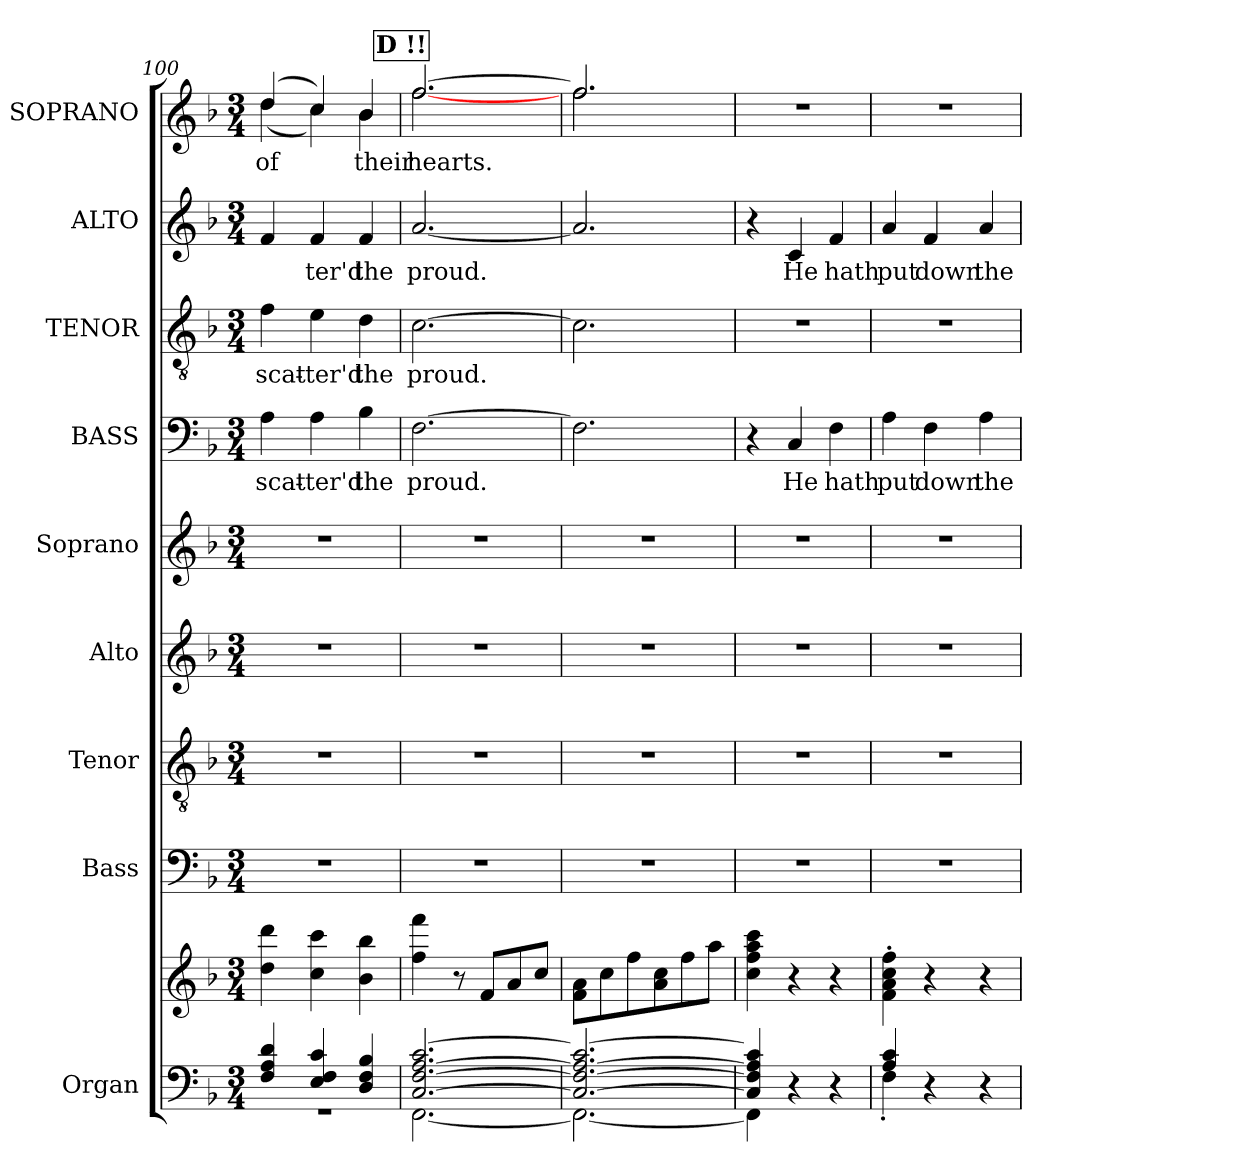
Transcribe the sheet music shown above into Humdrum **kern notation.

**kern	**kern	**kern	**kern	**kern	**kern	**kern	**text	**kern	**text	**kern	**text	**kern	**text
*part9	*part9	*part8	*part7	*part6	*part5	*part4	*part4	*part3	*part3	*part2	*part2	*part1	*part1
*staff10	*staff9	*staff8	*staff7	*staff6	*staff5	*staff4	*staff4	*staff3	*staff3	*staff2	*staff2	*staff1	*staff1
*I"Organ	*	*I"Bass	*I"Tenor	*I"Alto	*I"Soprano	*I"BASS	*	*I"TENOR	*	*I"ALTO	*	*I"SOPRANO	*
*I'Org.	*	*I'B.	*I'T.	*I'A.	*I'S.	*I'B.	*	*I'T.	*	*I'A.	*	*I'S.	*
*clefF4	*clefG2	*clefF4	*clefGv2	*clefG2	*clefG2	*clefF4	*	*clefGv2	*	*clefG2	*	*clefG2	*
*	*	*	*ITrd7c12	*	*	*	*	*ITrd7c12	*	*	*	*	*
*k[b-]	*k[b-]	*k[b-]	*k[b-]	*k[b-]	*k[b-]	*k[b-]	*	*k[b-]	*	*k[b-]	*	*k[b-]	*
*F:	*F:	*F:	*F:	*F:	*F:	*F:	*	*F:	*	*F:	*	*F:	*
*M3/4	*M3/4	*M3/4	*M3/4	*M3/4	*M3/4	*M3/4	*	*M3/4	*	*M3/4	*	*M3/4	*
=100	=100	=100	=100	=100	=100	=100	=100	=100	=100	=100	=100	=100	=100
*^	*	*	*	*	*	*	*	*	*	*	*	*	*
!	!LO:N:vis=1	!	!LO:N:vis=1	!LO:N:vis=1	!LO:N:vis=1	!LO:N:vis=1	!	!	!	!	!	!	!	!
!	!	!	!	!	!	!	!	!LO:LY:b:color=#000000	!	!	!	!	!	!
!	!	!	!	!	!	!	!	!	!	!LO:LY:b:color=#000000	!	!	!	!
!	!	!	!	!	!	!	!	!	!	!	!	!	!	!LO:LY:b:color=#000000
*	*	*	*	*	*	*	*	*	*	*	*	*	*^	*
4Fi/ 4Ai 4di	2.r	4ddi\ 4dddi	2.r	2.r	2.r	2.r	4Ai\	scat-	4Fi\	scat-	4fi/	.	(4ddi/	(4ddi\	of
!	!	!	!	!	!	!	!	!LO:LY:b:color=#000000	!	!	!	!	!	!	!
!	!	!	!	!	!	!	!	!	!	!LO:LY:b:color=#000000	!	!	!	!	!
!	!	!	!	!	!	!	!	!	!	!	!	!LO:LY:b:color=#000000	!	!	!
4Ei/ 4Fi 4ci	.	4cci\ 4ccci	.	.	.	.	4Ai\	-ter'd	4Ei\	-ter'd	4fi/	-ter'd	4cci/)	4cci\)	.
!	!	!	!	!	!	!	!	!LO:LY:b:color=#000000	!	!	!	!	!	!	!
!	!	!	!	!	!	!	!	!	!	!LO:LY:b:color=#000000	!	!	!	!	!
!	!	!	!	!	!	!	!	!	!	!	!	!LO:LY:b:color=#000000	!	!	!
!	!	!	!	!	!	!	!	!	!	!	!	!	!	!	!LO:LY:b:color=#000000
4Di/ 4Fi 4B-i	.	4b-i\ 4bb-i	.	.	.	.	4B-i\	the	4Di\	the	4fi/	the	4b-i/	4b-i\	their
!!LO:REH:place=s1:B:color=#000000:enc=box:fs=14.284:t=D	!!
=101	=101	=101	=101	=101	=101	=101	=101	=101	=101	=101	=101	=101	=101	=101	=101
!	!	!	!LO:N:vis=1	!LO:N:vis=1	!LO:N:vis=1	!LO:N:vis=1	!	!	!	!	!	!	!	!	!
!	!	!	!	!	!	!	!	!LO:LY:b:color=#000000	!	!	!	!	!	!	!
!	!	!	!	!	!	!	!	!	!	!LO:LY:b:color=#000000	!	!	!	!	!
!	!	!	!	!	!	!	!	!	!	!	!	!LO:LY:b:color=#000000	!	!	!
!	!	!	!	!	!	!	!	!	!	!	!	!	!	!	!LO:LY:b:color=#000000
[2.Ci/ [2.Fi [2.Ai [2.ci	[2.FFi\	4ffi\ 4fffi	2.r	2.r	2.r	2.r	[2.Fi\	proud.	[2.Ci\	proud.	[2.ai/	proud.	[2.ffi/	[2.ffi\	hearts.
.	.	8r	.	.	.	.	.	.	.	.	.	.	.	.	.
.	.	8fi/L	.	.	.	.	.	.	.	.	.	.	.	.	.
.	.	8ai/	.	.	.	.	.	.	.	.	.	.	.	.	.
.	.	8cci/J	.	.	.	.	.	.	.	.	.	.	.	.	.
=102	=102	=102	=102	=102	=102	=102	=102	=102	=102	=102	=102	=102	=102	=102	=102
!	!	!	!LO:N:vis=1	!LO:N:vis=1	!LO:N:vis=1	!LO:N:vis=1	!	!	!	!	!	!	!	!	!
2.Ci/_ 2.Fi_ 2.Ai_ 2.ci_	2.FFi\_	8fi\ 8aiL	2.r	2.r	2.r	2.r	2.Fi\]	.	2.Ci\]	.	2.ai/]	.	2.ffi/]	2.ffi\	.
.	.	8cci\	.	.	.	.	.	.	.	.	.	.	.	.	.
.	.	8ffi\	.	.	.	.	.	.	.	.	.	.	.	.	.
.	.	8ai\ 8cci	.	.	.	.	.	.	.	.	.	.	.	.	.
.	.	8ffi\	.	.	.	.	.	.	.	.	.	.	.	.	.
.	.	8aai\J	.	.	.	.	.	.	.	.	.	.	.	.	.
*	*	*	*	*	*	*	*	*	*	*	*	*	*v	*v	*
=103	=103	=103	=103	=103	=103	=103	=103	=103	=103	=103	=103	=103	=103	=103
!	!	!	!LO:N:vis=1	!LO:N:vis=1	!LO:N:vis=1	!LO:N:vis=1	!	!	!LO:N:vis=1	!	!	!	!LO:N:vis=1	!
4Ci/] 4Fi] 4Ai] 4ci]	4FFi\]	4cci\ 4ffi 4aai 4ccci	2.r	2.r	2.r	2.r	4r	.	2.r	.	4r	.	2.r	.
!	!	!	!	!	!	!	!	!LO:LY:b:color=#000000	!	!	!	!	!	!
!	!	!	!	!	!	!	!	!	!	!	!	!LO:LY:b:color=#000000	!	!
4r	2ryy	4r	.	.	.	.	4Ci/	He	.	.	4ci/	He	.	.
!	!	!	!	!	!	!	!	!LO:LY:b:color=#000000	!	!	!	!	!	!
!	!	!	!	!	!	!	!	!	!	!	!	!LO:LY:b:color=#000000	!	!
4r	.	4r	.	.	.	.	4Fi\	hath	.	.	4fi/	hath	.	.
=104	=104	=104	=104	=104	=104	=104	=104	=104	=104	=104	=104	=104	=104	=104
!	!	!	!LO:N:vis=1	!LO:N:vis=1	!LO:N:vis=1	!LO:N:vis=1	!	!	!	!	!	!	!	!
!	!	!	!	!	!	!	!	!LO:LY:b:color=#000000	!LO:N:vis=1	!	!	!	!	!
!	!	!	!	!	!	!	!	!	!	!	!	!LO:LY:b:color=#000000	!LO:N:vis=1	!
4Ai/ 4ci	4F'i\	4fi\' 4ai' 4cci' 4ffi'	2.r	2.r	2.r	2.r	4Ai\	put	2.r	.	4ai/	put	2.r	.
!	!	!	!	!	!	!	!	!LO:LY:b:color=#000000	!	!	!	!	!	!
!	!	!	!	!	!	!	!	!	!	!	!	!LO:LY:b:color=#000000	!	!
4r	2ryy	4r	.	.	.	.	4Fi\	down	.	.	4fi/	down	.	.
!	!	!	!	!	!	!	!	!LO:LY:b:color=#000000	!	!	!	!	!	!
!	!	!	!	!	!	!	!	!	!	!	!	!LO:LY:b:color=#000000	!	!
4r	.	4r	.	.	.	.	4Ai\	the	.	.	4ai/	the	.	.
*v	*v	*	*	*	*	*	*	*	*	*	*	*	*	*
=	=	=	=	=	=	=	=	=	=	=	=	=	=
*-	*-	*-	*-	*-	*-	*-	*-	*-	*-	*-	*-	*-	*-
